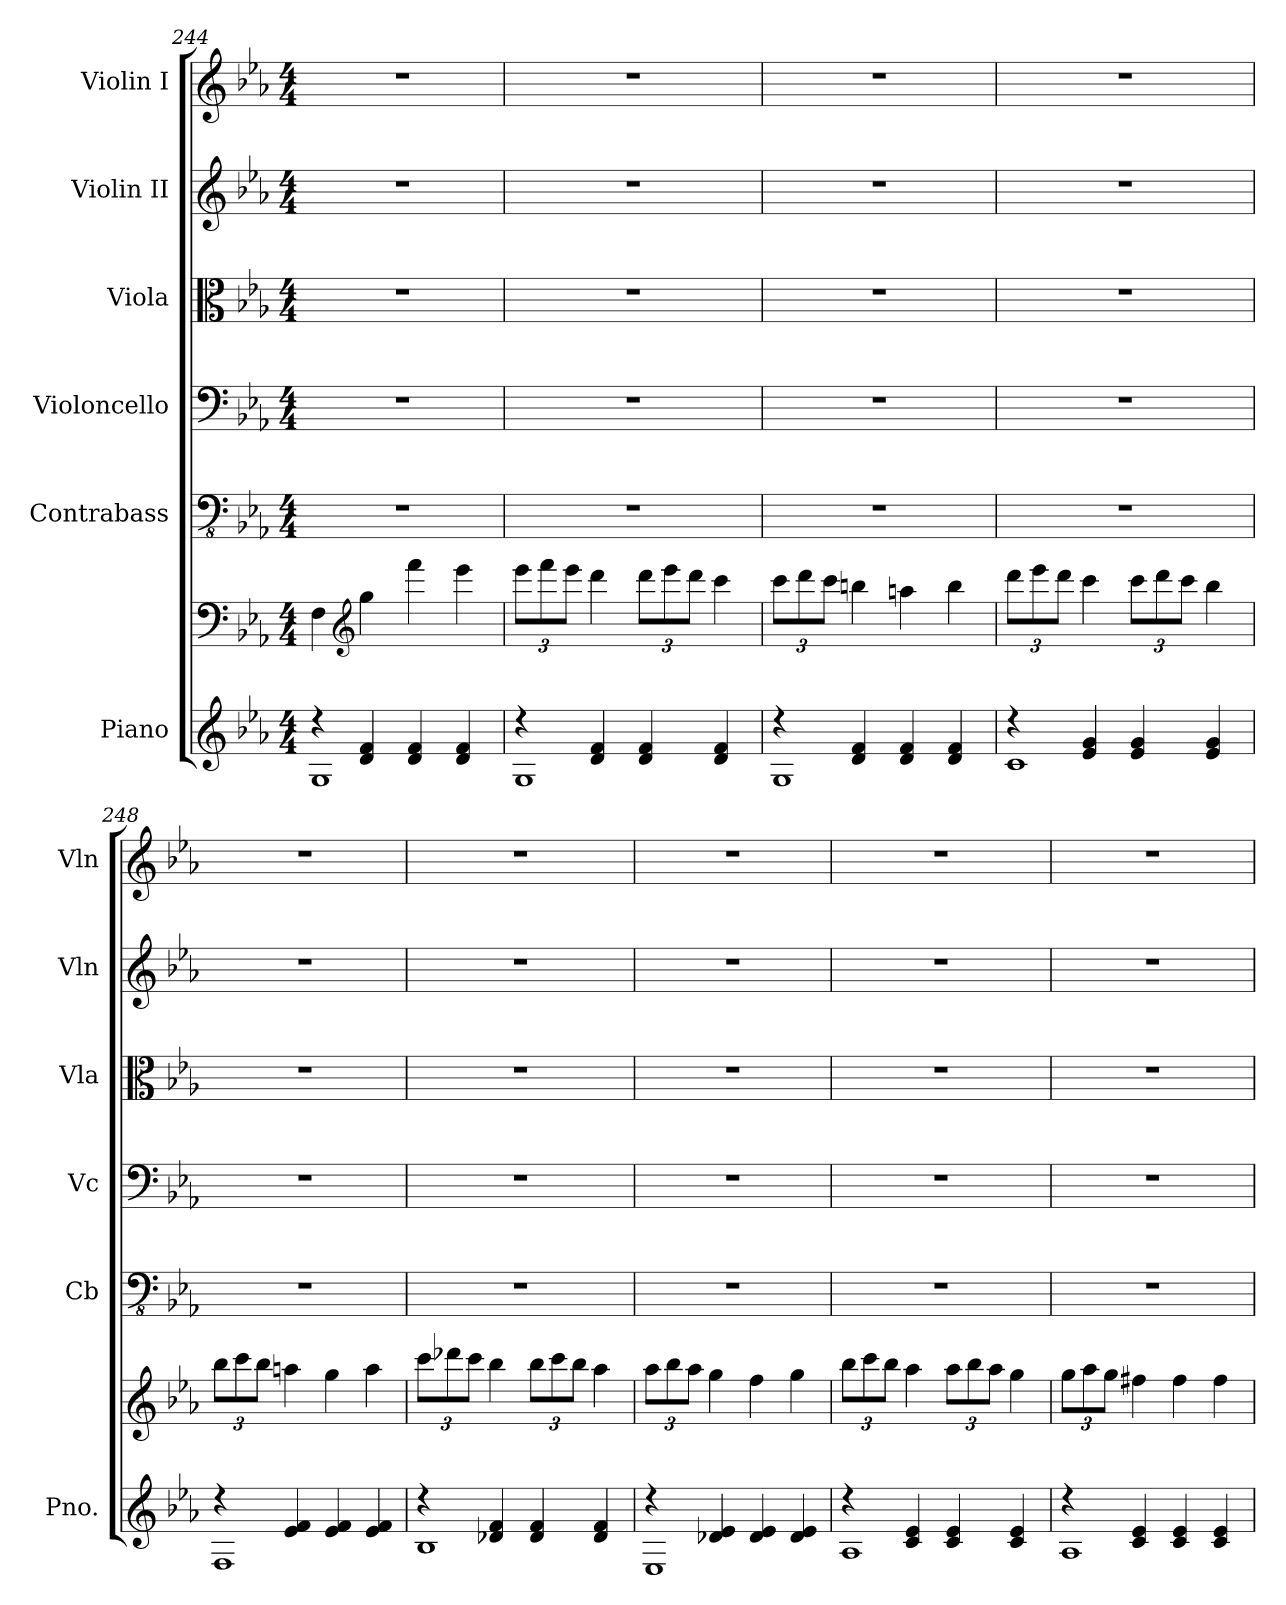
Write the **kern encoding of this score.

**kern	**kern	**kern	**kern	**kern	**kern	**kern
*part6	*part6	*part5	*part4	*part3	*part2	*part1
*staff7	*staff6	*staff5	*staff4	*staff3	*staff2	*staff1
*I"Piano	*	*I"Contrabass	*I"Violoncello	*I"Viola	*I"Violin II	*I"Violin I
*I'Pno.	*	*I'Cb	*I'Vc	*I'Vla	*I'Vln	*I'Vln
*clefG2	*clefF4	*clefFv4	*clefF4	*clefC3	*clefG2	*clefG2
*	*	*ITrd7c12	*	*	*	*
*k[b-e-a-]	*k[b-e-a-]	*k[b-e-a-]	*k[b-e-a-]	*k[b-e-a-]	*k[b-e-a-]	*k[b-e-a-]
*M4/4	*M4/4	*M4/4	*M4/4	*M4/4	*M4/4	*M4/4
=244	=244	=244	=244	=244	=244	=244
*^	*	*	*	*	*	*
4r	1G	4F\	1r	1r	1r	1r	1r
*	*	*clefG2	*	*	*	*	*
4d/ 4f/	.	4gg\	.	.	.	.	.
4d/ 4f/	.	4fff\	.	.	.	.	.
4d/ 4f/	.	4eee-\	.	.	.	.	.
=245	=245	=245	=245	=245	=245	=245	=245
*	*	*Xbrackettup	*	*	*	*	*
4r	1G	12eee-\L	1r	1r	1r	1r	1r
.	.	12fff\	.	.	.	.	.
.	.	12eee-\J	.	.	.	.	.
4d/ 4f/	.	4ddd\	.	.	.	.	.
4d/ 4f/	.	12ddd\L	.	.	.	.	.
.	.	12eee-\	.	.	.	.	.
.	.	12ddd\J	.	.	.	.	.
4d/ 4f/	.	4ccc\	.	.	.	.	.
=246	=246	=246	=246	=246	=246	=246	=246
4r	1G	12ccc\L	1r	1r	1r	1r	1r
.	.	12ddd\	.	.	.	.	.
.	.	12ccc\J	.	.	.	.	.
4d/ 4f/	.	4bbn\	.	.	.	.	.
4d/ 4f/	.	4aan\	.	.	.	.	.
4d/ 4f/	.	4bb\	.	.	.	.	.
!!LO:PB:g=z
=247	=247	=247	=247	=247	=247	=247	=247
4r	1c	12ddd\L	1r	1r	1r	1r	1r
.	.	12eee-\	.	.	.	.	.
.	.	12ddd\J	.	.	.	.	.
4e-/ 4g/	.	4ccc\	.	.	.	.	.
4e-/ 4g/	.	12ccc\L	.	.	.	.	.
.	.	12ddd\	.	.	.	.	.
.	.	12ccc\J	.	.	.	.	.
4e-/ 4g/	.	4bb-\	.	.	.	.	.
=248	=248	=248	=248	=248	=248	=248	=248
4r	1F	12bb-\L	1r	1r	1r	1r	1r
.	.	12ccc\	.	.	.	.	.
.	.	12bb-\J	.	.	.	.	.
4e-/ 4f/	.	4aan\	.	.	.	.	.
4e-/ 4f/	.	4gg\	.	.	.	.	.
4e-/ 4f/	.	4aa\	.	.	.	.	.
=249	=249	=249	=249	=249	=249	=249	=249
4r	1B-	12ccc\L	1r	1r	1r	1r	1r
.	.	12ddd-X\	.	.	.	.	.
.	.	12ccc\J	.	.	.	.	.
4d-X/ 4f/	.	4bb-\	.	.	.	.	.
4d-/ 4f/	.	12bb-\L	.	.	.	.	.
.	.	12ccc\	.	.	.	.	.
.	.	12bb-\J	.	.	.	.	.
4d-/ 4f/	.	4aa-\	.	.	.	.	.
!!LO:PB:g=z
=250	=250	=250	=250	=250	=250	=250	=250
4r	1E-	12aa-\L	1r	1r	1r	1r	1r
.	.	12bb-\	.	.	.	.	.
.	.	12aa-\J	.	.	.	.	.
4d-X/ 4e-/	.	4gg\	.	.	.	.	.
4d-/ 4e-/	.	4ff\	.	.	.	.	.
4d-/ 4e-/	.	4gg\	.	.	.	.	.
=251	=251	=251	=251	=251	=251	=251	=251
4r	1A-	12bb-\L	1r	1r	1r	1r	1r
.	.	12ccc\	.	.	.	.	.
.	.	12bb-\J	.	.	.	.	.
4c/ 4e-/	.	4aa-\	.	.	.	.	.
4c/ 4e-/	.	12aa-\L	.	.	.	.	.
.	.	12bb-\	.	.	.	.	.
.	.	12aa-\J	.	.	.	.	.
4c/ 4e-/	.	4gg\	.	.	.	.	.
=252	=252	=252	=252	=252	=252	=252	=252
4r	1A-	12gg\L	1r	1r	1r	1r	1r
.	.	12aa-\	.	.	.	.	.
.	.	12gg\J	.	.	.	.	.
4c/ 4e-/	.	4ff#X\	.	.	.	.	.
4c/ 4e-/	.	4ff#\	.	.	.	.	.
4c/ 4e-/	.	4ff#\	.	.	.	.	.
*v	*v	*	*	*	*	*	*
=	=	=	=	=	=	=
*-	*-	*-	*-	*-	*-	*-
